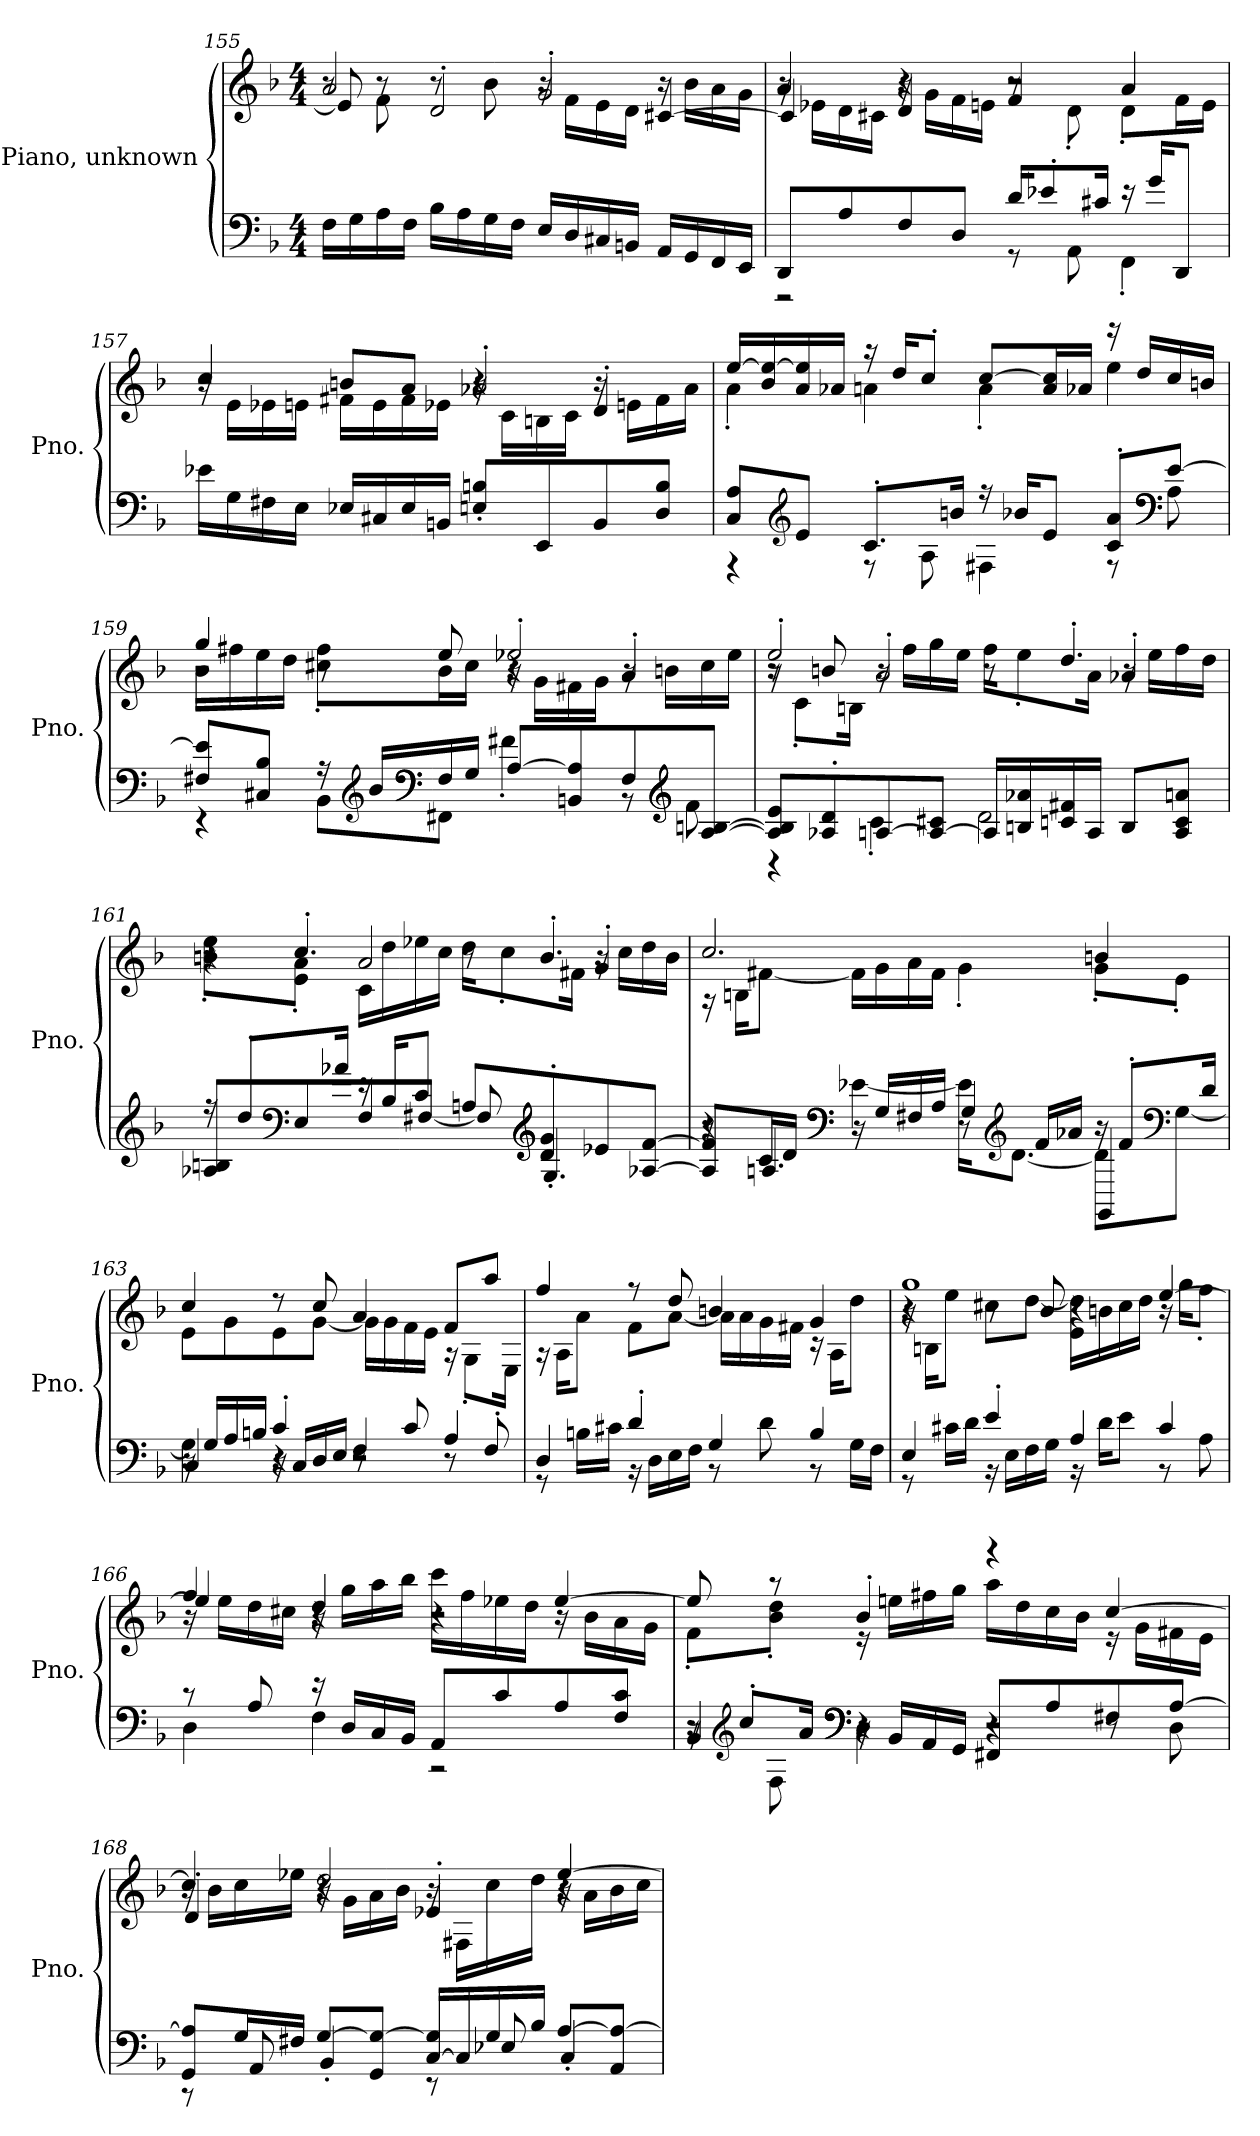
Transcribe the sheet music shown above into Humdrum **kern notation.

**kern	**kern
*part1	*part1
*staff2	*staff1
*I"Piano, unknown	*
*I'Pno.	*
*clefF4	*clefG2
*k[b-]	*k[b-]
*M4/4	*M4/4
=155	=155
*	*^
*	*	*^
16F\LL	2a/	8r	8e/]
16G\	.	.	.
16A\	.	8f\	8r
16F\JJ	.	.	.
16B-\LL	.	8r	2d'/
16A\	.	.	.
16G\	.	8b-\	.
16F\JJ	.	.	.
16E/LL	2g'/	16r	.
16D/	.	16f\LL	.
16C#X/	.	16e\	.
16BBn/JJ	.	16d\JJ	.
16AA/LL	.	16r	[4c#X/
16GG/	.	16b-\LL	.
16FF/	.	16a\	.
16EE/JJ	.	16g\JJ	.
!!LO:LB:g=z	!!	!!
=156	=156	=156	=156
*^	*	*	*
8DD/L	2r	4a/	16r	4c#/]
.	.	.	16e-X\LL	.
8A/	.	.	16d\	.
.	.	.	16c#X\JJ	.
8F/	.	4d/	16r	4r
.	.	.	16g\LL	.
8D/J	.	.	16f\	.
.	.	.	16en\JJ	.
16d/KL	8r	4f/	8r	2r
8e-X'/	.	.	.	.
.	8AA\	.	8d'\	.
16c#X/Jk	.	.	.	.
16r	4FF'\	4a/	8d'\L	.
16g/KL	.	.	.	.
8DD/J	.	.	16f\L	.
.	.	.	16e\JJ	.
*v	*v	*	*	*
=157	=157	=157	=157
16e-X\LL	4cc/	16r	2r
16G\	.	16e\LL	.
16F#X\	.	16e-X\	.
16E\JJ	.	16en\JJ	.
16E-X/LL	8bn/L	16f#X\LL	.
16C#X/	.	16e\	.
16E-/	8a/J	16f#\	.
16BBn/JJ	.	16e-X\JJ	.
8En/' 8Bn/'L	2a-X'/	16r	4r
.	.	16c\LL	.
8EE/	.	16Bn\	.
.	.	16c\JJ	.
8BB/	.	16r	4d'/
.	.	16en\LL	.
8D/ 8B/J	.	16f#\	.
.	.	16a-\JJ	.
*	*	*v	*v
!!LO:LB:g=z
=158	=158	=158
*^	*	*
8C/ 8A/L	4r	[16ee/LL	4a'\
.	.	16b-/ 16ee/_	.
*clefG2	*	*	*
8e/J	.	16a/ 16ee/]	.
.	.	16a-X/JJ	.
8.c'/L	8r	16r	4an\
.	.	16dd/KL	.
.	8A\	8cc'/J	.
16bn/Jk	.	.	.
16r	4F#X\	[8cc/L	4a'\
16b-X/KL	.	.	.
8e/J	.	16a/ 16cc/]L	.
.	.	16a-X/JJ	.
8c/' 8a/'L	8r	16r	4ee\
.	.	16dd/LL	.
*clefF4	*	*	*
[8e/J	8A\	16cc/	.
.	.	16bn/JJ	.
!!LO:PB:g=z
=159	=159	=159	=159
*	*	*	*^
8F#X/ 8e/]L	4r	4gg/	16b-\LL	2r
.	.	.	16ff#X\	.
8C#X/ 8B-/J	.	.	16ee\	.
.	.	.	16dd\JJ	.
16r	8BB-\L	8r	8cc#X\' 8ff#\'L	.
*clefG2	*	*	*	*
16b-/LL	.	.	.	.
*clefF4	*	*	*	*
16F#/	8FF#X\J	8ee/	16b-\L	.
16G/JJ	.	.	16cc#\JJ	.
[8A/L	4f#X'\	2ee-X'/	16r	4r
.	.	.	16g\LL	.
8BBn/ 8A/]	.	.	16f#X\	.
.	.	.	16g\JJ	.
8F#/	8r	.	16r	4a'/
.	.	.	16bn\LL	.
*clefG2	*	*	*	*
[8A/ [8Bn/J	8f#\	.	16cc#\	.
.	.	.	16ee-\JJ	.
!!LO:LB:g=z	!!	!!
=160	=160	=160	=160	=160
8A/] 8B/] 8e/L	4r	2ee'/	16r	8r
.	.	.	8c'\L	.
8A-X/' 8d/'	.	.	.	8bn/
.	.	.	16Bn\Jk	.
[8An/	4c'\	.	16r	2a'/
.	.	.	16ff\LL	.
8A/_ 8c#X/J	.	.	16gg\	.
.	.	.	16ee\JJ	.
16A/LL]	2d\	8r	16ff\KL	.
16Bn/ 16a-X/	.	.	8ee'\	.
16cn/ 16f#X/	.	4.dd'/	.	.
16A/JJ	.	.	16a\Jk	.
8B/L	.	.	16r	4a-X'/
.	.	.	16ee\LL	.
8A/ 8c/ 8an/J	.	.	16ff\	.
.	.	.	16dd\JJ	.
=161	=161	=161	=161	=161
16r	8A-X/ 8Bn/L	8r	8bn\' 8ee\'L	4r
8dd'/L	.	.	.	.
*clefF4	*	*	*	*
.	8E/	4.cc'/	8e\' 8a\'J	.
16a-X/Jk	.	.	.	.
16r	8F/	.	16c\LL	2a/
16B/KL	.	.	16dd\	.
8c/J	[8F#X/J	.	16ee-X\	.
.	.	.	16cc\JJ	.
8An/L	8F#/]	8r	16dd\KL	.
.	.	.	8cc'\	.
*clefG2	*	*	*	*
8d/' 8g/'	4.G'/	4.b'/	.	.
.	.	.	16f#X\Jk	.
8e-X/	.	.	16r	4g'/
.	.	.	16cc\LL	.
[8A-X/ [8f/J	.	.	16dd\	.
.	.	.	16b\JJ	.
*	*	*	*v	*v
!!LO:LB:g=z
=162	=162	=162	=162
*	*^	*	*
8A-/] 8f/]L	4r	8r	2.cc/	16r
.	.	.	.	16Bn\KL
16c/L	.	4.An'/	.	[8f#X\J
16d/JJ	.	.	.	.
*clefF4	*	*	*	*
16r	[4e-X\	.	.	16f#\LL]
16G/LL	.	.	.	16g\
16F#X/	.	.	.	16a\
16A/JJ	.	.	.	16f#\JJ
8r	16e-\KL]	4G/	.	4g'\
*clefG2	*	*	*	*
.	[8.d\J	.	.	.
16f/LL	.	.	.	.
16a-X/JJ	.	.	.	.
16r	8d\L]	4GG/	4bn/	8g'\L
8f'/L	.	.	.	.
*clefF4	*	*	*	*
.	[8G\J	.	.	8e'\J
16d/Jk	.	.	.	.
=163	=163	=163	=163	=163
16r	4G\]	4C/	4cc/	8e\L
16G/LL	.	.	.	.
16A/	.	.	.	8g\
16Bn/JJ	.	.	.	.
16r	4r	4c'/	8r	8e\
16C/LL	.	.	.	.
16D/	.	.	8cc/	[8g\J
16E/JJ	.	.	.	.
8r	2r	4F/	4a/	16g\LL]
.	.	.	.	16g\
8c/	.	.	.	16f\
.	.	.	.	16e\JJ
8r	.	4A/	8f/L	16r
.	.	.	.	8G'\L
8F'/	.	.	8aa/J	.
.	.	.	.	16E\Jk
*	*v	*v	*	*
!!LO:LB:g=z	!!
=164	=164	=164	=164
4D/	8r	4ff/	16r
.	.	.	16A\KL
.	16Bn\LL	.	8a\J
.	16c#X\JJ	.	.
4d'/	16r	8r	8f\L
.	16D\LL	.	.
.	16E\	8dd/	[8a\J
.	16F\JJ	.	.
4G/	8r	4bn/	16a\LL]
.	.	.	16a\
.	8d\	.	16g\
.	.	.	16f#X\JJ
4B/	8r	4g/	16r
.	.	.	16A\KL
.	16G\LL	.	8dd\J
.	16F\JJ	.	.
=165	=165	=165	=165
*	*	*	*^
4E/	8r	1gg	16r	4r
.	.	.	16Bn\KL	.
.	16c#X\LL	.	8ee\J	.
.	16d\JJ	.	.	.
4e'/	16r	.	8cc#X\L	8r
.	16E\LL	.	.	.
.	16F\	.	[8dd\J	8b-/
.	16G\JJ	.	.	.
4A/	16r	.	16e\ 16dd\]LL	4r
.	16d\KL	.	16bn\	.
.	8e\J	.	16cc#\	.
.	.	.	16dd\JJ	.
4c#/	8r	.	16r	[4ee/
.	.	.	16gg\KL	.
.	8A\	.	8ff'\J	.
!!LO:LB:g=z	!!	!!
=166	=166	=166	=166	=166
8r	4D\	4ff/	16r	4ee/]
.	.	.	16ee\LL	.
8A/	.	.	16dd\	.
.	.	.	16cc#X\JJ	.
16r	4F\	4dd/	16r	4r
16D/LL	.	.	16gg\LL	.
16C/	.	.	16aa\	.
16BB-/JJ	.	.	16bb-\JJ	.
8AA/L	2r	4r	16ccc\LL	2r
.	.	.	16ff\	.
8c/	.	.	16ee-X\	.
.	.	.	16dd\JJ	.
8A/	.	[4ee-/	16r	.
.	.	.	16b-\LL	.
8F/ 8c/J	.	.	16a\	.
.	.	.	16g\JJ	.
*	*	*	*v	*v
=167	=167	=167	=167
*	*^	*	*
16r	8r	4BB-/	8ee-/]	8f'\L
*clefG2	*	*	*	*
8cc'/L	.	.	.	.
.	8F\	.	8r	8b-\' 8dd\'J
16a/Jk	.	.	.	.
*clefF4	*	*	*	*
16r	4D\	4r	4b-'/	16r
16BB-/LL	.	.	.	16een\LL
16AA/	.	.	.	16ff#X\
16GG/JJ	.	.	.	16gg\JJ
8FF#X/L	4r	2r	4r	16aa\LL
.	.	.	.	16dd\
8A/	.	.	.	16cc\
.	.	.	.	16b-\JJ
8F#X/	8r	.	[4cc/	16r
.	.	.	.	16g\LL
[8A/J	8D\	.	.	16f#X\
.	.	.	.	16e\JJ
*	*v	*v	*	*
!!LO:LB:g=z
=168	=168	=168	=168
*	*	*	*^
8GG/ 8A/]L	8r	4cc/]	16r	4d'/
.	.	.	16b-\LL	.
16G/L	8AA/	.	16cc\	.
16F#X/JJ	.	.	16ee-X\JJ	.
[8G/L	4BB-'/	2dd/	16r	4r
.	.	.	16g\LL	.
8GG/ 8G/_J	.	.	16a\	.
.	.	.	16b-\JJ	.
[16C/ 16G/]LL	8r	.	16r	4e-X'/
16C/]	.	.	16F#X\LL	.
16G/	8E-X/	.	16cc\	.
16B-/JJ	.	.	16dd\JJ	.
[8A/L	4C'/	[4ee-/	16r	4r
.	.	.	16a\LL	.
8AA/ 8A/_J	.	.	16b-\	.
.	.	.	16cc\JJ	.
*v	*v	*	*	*
*	*v	*v	*v
=	=
*-	*-
